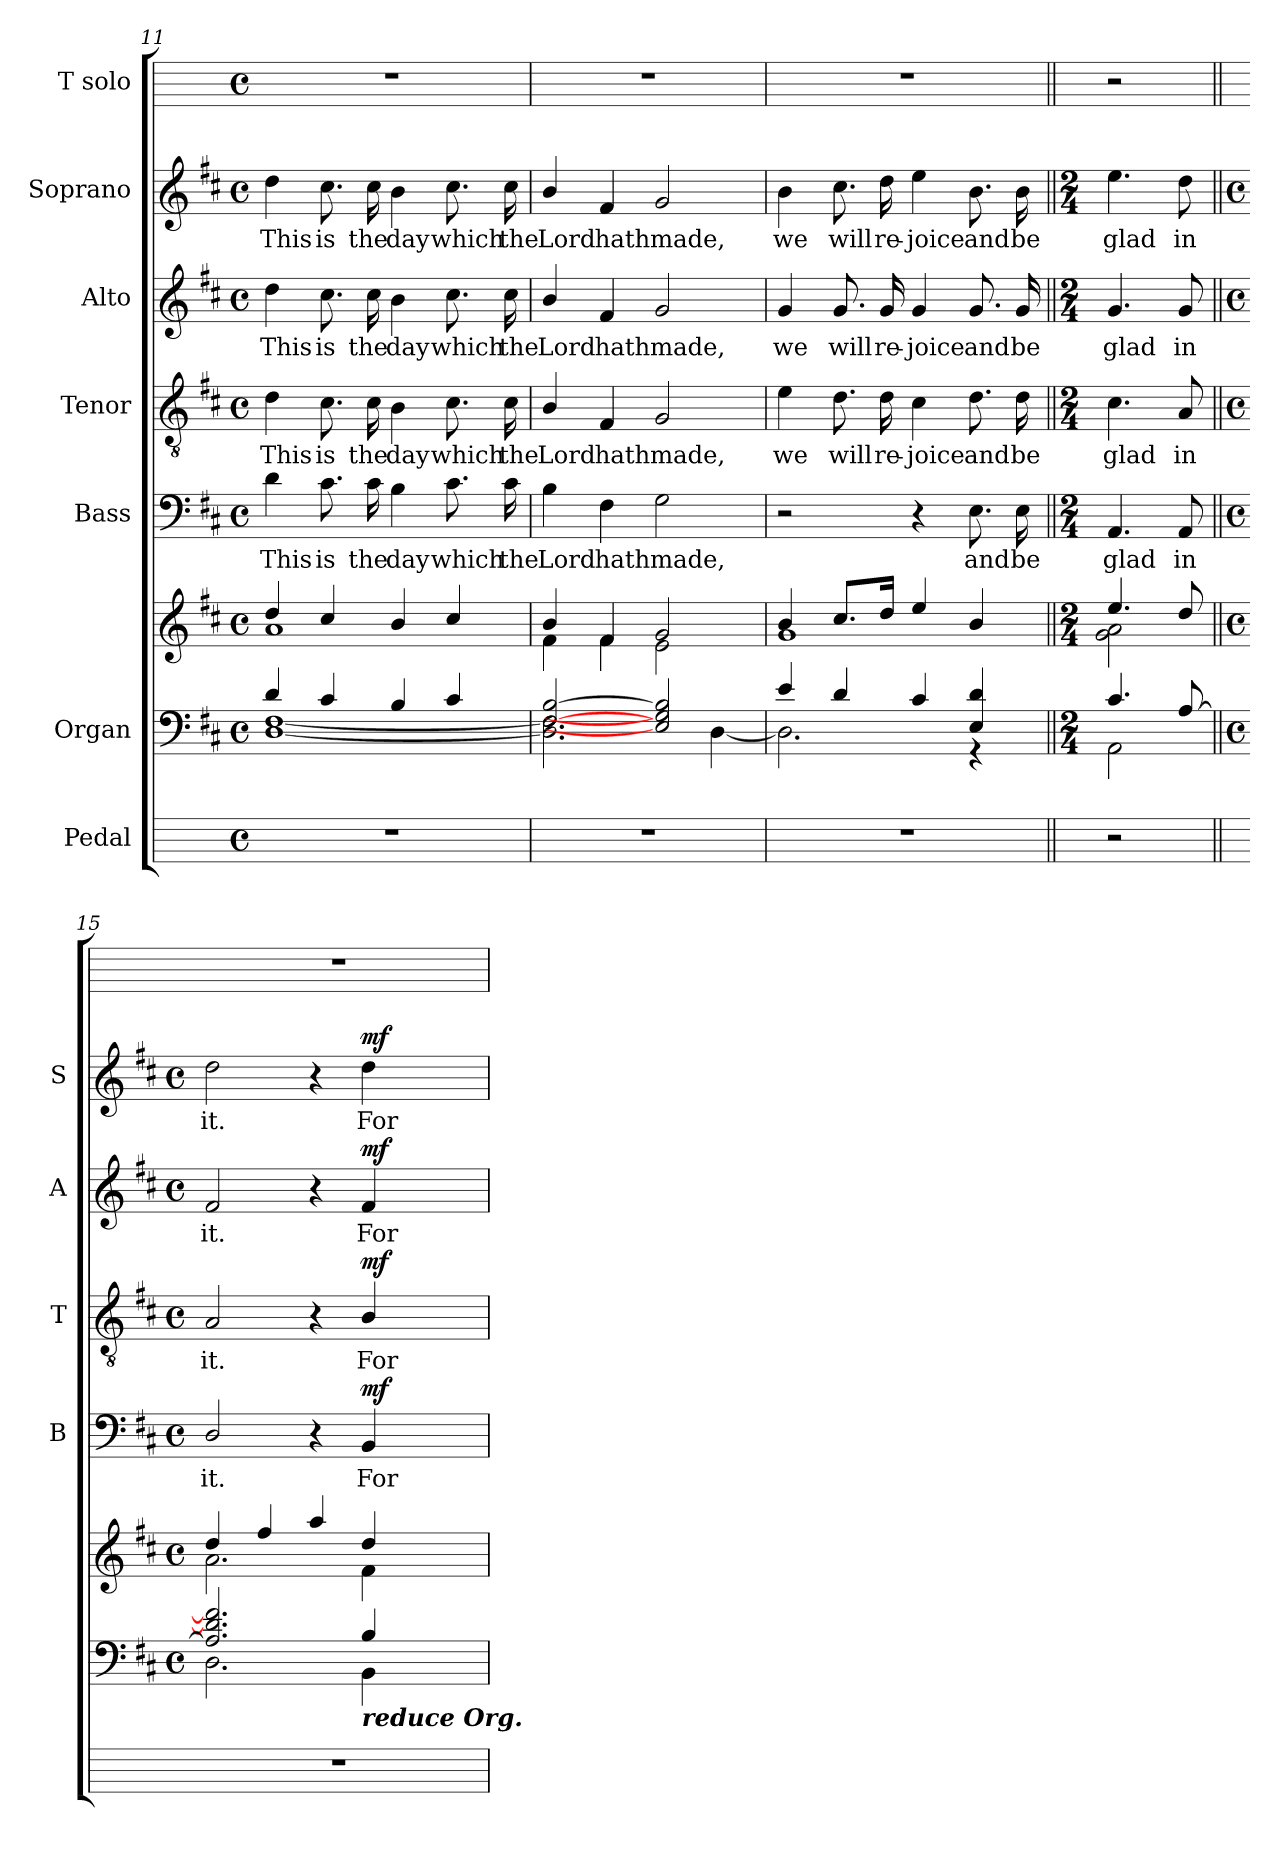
**kern	**kern	**kern	**kern	**text	**dynam	**kern	**text	**dynam	**kern	**text	**dynam	**kern	**text	**dynam	**kern
*part7	*part6	*part6	*part5	*part5	*part5	*part4	*part4	*part4	*part3	*part3	*part3	*part2	*part2	*part2	*part1
*staff8	*staff7	*staff6	*staff5	*staff5	*staff5	*staff4	*staff4	*staff4	*staff3	*staff3	*staff3	*staff2	*staff2	*staff2	*staff1
*I"Pedal	*I"Organ	*	*I"Bass	*	*	*I"Tenor	*	*	*I"Alto	*	*	*I"Soprano	*	*	*I"T solo
*	*	*	*I'B	*	*	*I'T	*	*	*I'A	*	*	*I'S	*	*	*
!!LO:LB:g=z
*	*clefF4	*clefG2	*clefF4	*	*	*clefGv2	*	*	*clefG2	*	*	*clefG2	*	*	*
*	*k[f#c#]	*k[f#c#]	*k[f#c#]	*	*	*k[f#c#]	*	*	*k[f#c#]	*	*	*k[f#c#]	*	*	*
*	*D:	*D:	*D:	*	*	*D:	*	*	*D:	*	*	*D:	*	*	*
*M4/4	*M4/4	*M4/4	*M4/4	*	*	*M4/4	*	*	*M4/4	*	*	*M4/4	*	*	*M4/4
*met(c)	*met(c)	*met(c)	*met(c)	*	*	*met(c)	*	*	*met(c)	*	*	*met(c)	*	*	*met(c)
=11	=11	=11	=11	=11	=11	=11	=11	=11	=11	=11	=11	=11	=11	=11	=11
*	*^	*^	*	*	*	*	*	*	*	*	*	*	*	*	*
!	!	!	!	!	!	!LO:LY:b	!	!	!LO:LY:b	!	!	!LO:LY:b	!	!	!LO:LY:b	!	!
1r	4d/	[1D\ [1F#\	4dd/	1a\	4d	This	.	4d	This	.	4dd	This	.	4dd	This	.	1r
!	!	!	!	!	!	!LO:LY:b	!	!	!LO:LY:b	!	!	!LO:LY:b	!	!	!LO:LY:b	!	!
.	4c#/	.	4cc#/	.	8.c#	is	.	8.c#	is	.	8.cc#	is	.	8.cc#	is	.	.
!	!	!	!	!	!	!LO:LY:b	!	!	!LO:LY:b	!	!	!LO:LY:b	!	!	!LO:LY:b	!	!
.	.	.	.	.	16c#	the	.	16c#	the	.	16cc#	the	.	16cc#	the	.	.
!	!	!	!	!	!	!LO:LY:b	!	!	!LO:LY:b	!	!	!LO:LY:b	!	!	!LO:LY:b	!	!
.	4B/	.	4b/	.	4B	day	.	4B	day	.	4b	day	.	4b	day	.	.
!	!	!	!	!	!	!LO:LY:b	!	!	!LO:LY:b	!	!	!LO:LY:b	!	!	!LO:LY:b	!	!
.	4c#/	.	4cc#/	.	8.c#	which	.	8.c#	which	.	8.cc#	which	.	8.cc#	which	.	.
!	!	!	!	!	!	!LO:LY:b	!	!	!LO:LY:b	!	!	!LO:LY:b	!	!	!LO:LY:b	!	!
.	.	.	.	.	16c#	the	.	16c#	the	.	16cc#	the	.	16cc#	the	.	.
=12	=12	=12	=12	=12	=12	=12	=12	=12	=12	=12	=12	=12	=12	=12	=12	=12	=12
!	!	!	!	!	!	!LO:LY:b	!	!	!LO:LY:b	!	!	!LO:LY:b	!	!	!LO:LY:b	!	!
1r	[2F#/ [2B/	2.D\] 2.F#\]	4b/	4f#\	4B\	Lord	.	4B/	Lord	.	4b/	Lord	.	4b/	Lord	.	1r
!	!	!	!	!	!	!LO:LY:b	!	!	!LO:LY:b	!	!	!LO:LY:b	!	!	!LO:LY:b	!	!
.	.	.	4f#/	4f#\	4F#	hath	.	4F#	hath	.	4f#	hath	.	4f#	hath	.	.
!	!	!	!	!	!	!LO:LY:b	!	!	!LO:LY:b	!	!	!LO:LY:b	!	!	!LO:LY:b	!	!
.	2E/] 2G/] 2B/]	.	2g/	2e\	2G	made,	.	2G	made,	.	2g	made,	.	2g	made,	.	.
.	.	[4D\	.	.	.	.	.	.	.	.	.	.	.	.	.	.	.
=13	=13	=13	=13	=13	=13	=13	=13	=13	=13	=13	=13	=13	=13	=13	=13	=13	=13
!	!	!	!	!	!	!	!	!	!LO:LY:b	!	!	!LO:LY:b	!	!	!LO:LY:b	!	!
1r	4e/	2.D\]	4b/	1g\	2r	.	.	4e	we	.	4g	we	.	4b	we	.	1r
!	!	!	!	!	!	!	!	!	!LO:LY:b	!	!	!LO:LY:b	!	!	!LO:LY:b	!	!
.	4d/	.	8.cc#/L	.	.	.	.	8.d	will	.	8.g	will	.	8.cc#	will	.	.
!	!	!	!	!	!	!	!	!	!LO:LY:b	!	!	!LO:LY:b	!	!	!LO:LY:b	!	!
.	.	.	16dd/J	.	.	.	.	16d	re-	.	16g	re-	.	16dd	re-	.	.
!	!	!	!	!	!	!	!	!	!LO:LY:b	!	!	!LO:LY:b	!	!	!LO:LY:b	!	!
.	4c#/	.	4ee/	.	4r	.	.	4c#	-joice	.	4g	-joice	.	4ee	-joice	.	.
!	!	!	!	!	!	!LO:LY:b	!	!	!LO:LY:b	!	!	!LO:LY:b	!	!	!LO:LY:b	!	!
.	4E/ 4d/	4r	4b/	.	8.E	and	.	8.d	and	.	8.g	and	.	8.b	and	.	.
!	!	!	!	!	!	!LO:LY:b	!	!	!LO:LY:b	!	!	!LO:LY:b	!	!	!LO:LY:b	!	!
.	.	.	.	.	16E	be	.	16d	be	.	16g	be	.	16b	be	.	.
=14||	=14||	=14||	=14||	=14||	=14||	=14||	=14||	=14||	=14||	=14||	=14||	=14||	=14||	=14||	=14||	=14||	=14||
*	*M2/4	*	*M2/4	*	*M2/4	*	*	*M2/4	*	*	*M2/4	*	*	*M2/4	*	*	*
!	!	!	!	!	!	!LO:LY:b	!	!	!LO:LY:b	!	!	!LO:LY:b	!	!	!LO:LY:b	!	!
2r	4.c#/	2AA\	4.ee/	2g\ 2a\	4.AA	glad	.	4.c#	glad	.	4.g	glad	.	4.ee	glad	.	2r
!	!	!	!	!	!	!LO:LY:b	!	!	!LO:LY:b	!	!	!LO:LY:b	!	!	!LO:LY:b	!	!
.	[8A/	.	8dd/	.	8AA	in	.	8A	in	.	8g	in	.	8dd	in	.	.
=15||	=15||	=15||	=15||	=15||	=15||	=15||	=15||	=15||	=15||	=15||	=15||	=15||	=15||	=15||	=15||	=15||	=15||
*	*M4/4	*	*M4/4	*	*M4/4	*	*	*M4/4	*	*	*M4/4	*	*	*M4/4	*	*	*
*	*met(c)	*	*met(c)	*	*met(c)	*	*	*met(c)	*	*	*met(c)	*	*	*met(c)	*	*	*
!	!	!	!	!	!	!LO:LY:b	!	!	!LO:LY:b	!	!	!LO:LY:b	!	!	!LO:LY:b	!	!
1r	2.A/] 2.d/] 2.f#/]	2.D\	4dd/	2.a\	2D/	it.	.	2A	it.	.	2f#	it.	.	2dd	it.	.	1r
.	.	.	4ff#/	.	.	.	.	.	.	.	.	.	.	.	.	.	.
.	.	.	4aa/	.	4r	.	.	4r	.	.	4r	.	.	4r	.	.	.
!	!LO:TX:b:Bi:t=reduce Org.	!	!	!	!	!	!	!	!	!	!	!	!	!	!	!	!
!	!	!	!	!	!	!LO:LY:b	!LO:DY:b	!	!LO:LY:b	!LO:DY:b	!	!LO:LY:b	!LO:DY:b	!	!LO:LY:b	!LO:DY:b	!
.	4B/	4BB\	4dd/	4f#\	4BB/	For	mf	4B/	For	mf	4f#	For	mf	4dd	For	mf	.
*	*v	*v	*	*	*	*	*	*	*	*	*	*	*	*	*	*	*
*	*	*v	*v	*	*	*	*	*	*	*	*	*	*	*	*	*
=	=	=	=	=	=	=	=	=	=	=	=	=	=	=	=
*-	*-	*-	*-	*-	*-	*-	*-	*-	*-	*-	*-	*-	*-	*-	*-
